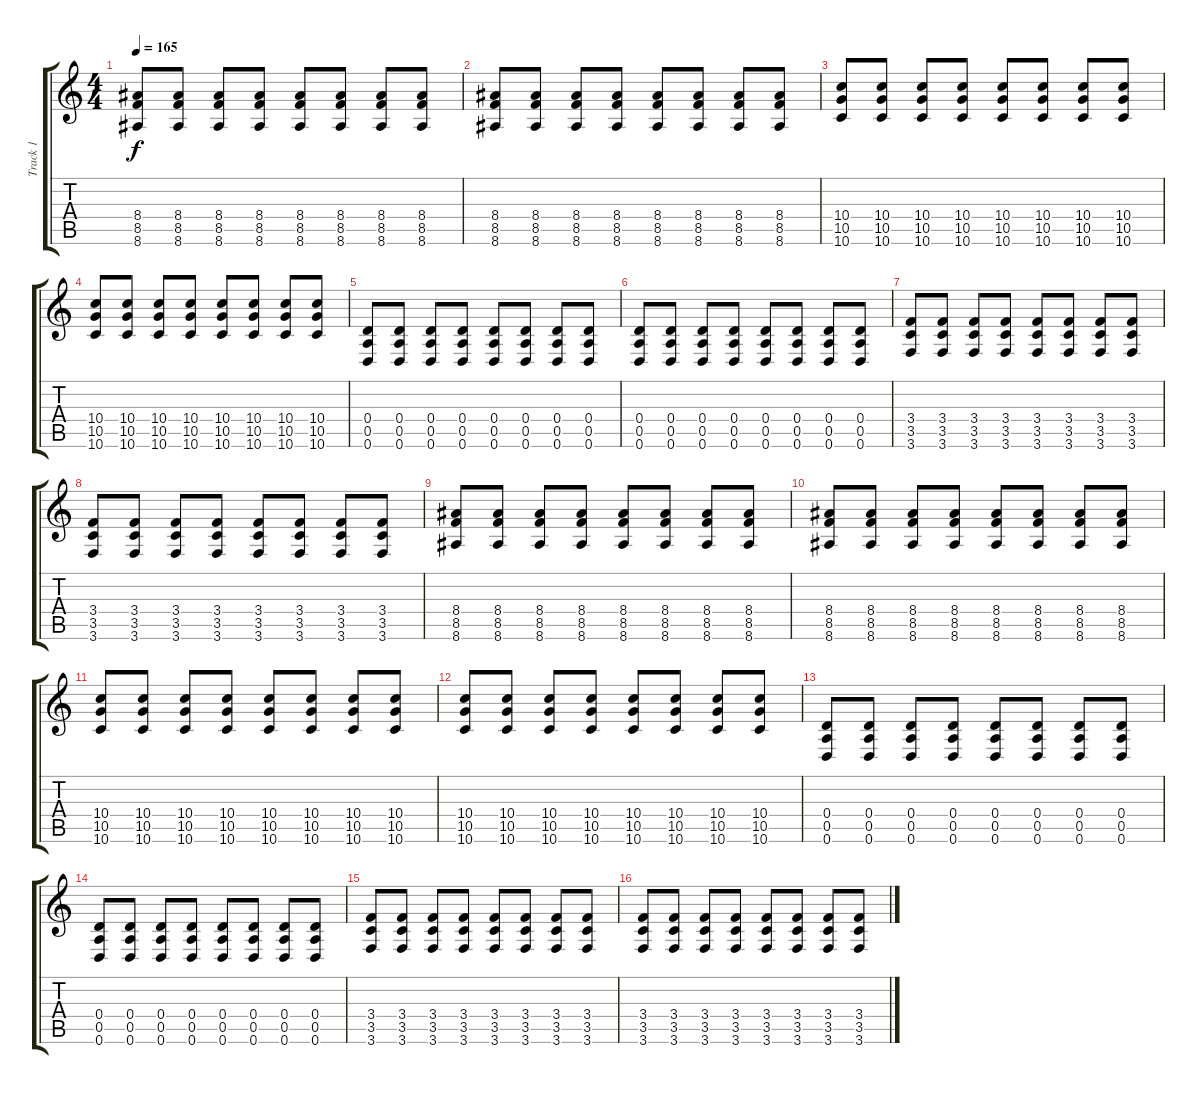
\track ("Track 1" "Track 1") {instrument distortionguitar}
\staff {score tabs}
\tuning (E4 B3 G3 D3 A2 D2) {hide}
\ts (4 4)
\tempo 165
\clef g2
\ks c
(8.4 8.5 8.6).8{dy f} (8.4 8.5 8.6).8 (8.4 8.5 8.6).8 (8.4 8.5 8.6).8 (8.4 8.5 8.6).8 (8.4 8.5 8.6).8 (8.4 8.5 8.6).8 (8.4 8.5 8.6).8 |
(8.4 8.5 8.6).8 (8.4 8.5 8.6).8 (8.4 8.5 8.6).8 (8.4 8.5 8.6).8 (8.4 8.5 8.6).8 (8.4 8.5 8.6).8 (8.4 8.5 8.6).8 (8.4 8.5 8.6).8 |
(10.4 10.5 10.6).8 (10.4 10.5 10.6).8 (10.4 10.5 10.6).8 (10.4 10.5 10.6).8 (10.4 10.5 10.6).8 (10.4 10.5 10.6).8 (10.4 10.5 10.6).8 (10.4 10.5 10.6).8 |
(10.4 10.5 10.6).8 (10.4 10.5 10.6).8 (10.4 10.5 10.6).8 (10.4 10.5 10.6).8 (10.4 10.5 10.6).8 (10.4 10.5 10.6).8 (10.4 10.5 10.6).8 (10.4 10.5 10.6).8 |
(0.4 0.5 0.6).8 (0.4 0.5 0.6).8 (0.4 0.5 0.6).8 (0.4 0.5 0.6).8 (0.4 0.5 0.6).8 (0.4 0.5 0.6).8 (0.4 0.5 0.6).8 (0.4 0.5 0.6).8 |
(0.4 0.5 0.6).8 (0.4 0.5 0.6).8 (0.4 0.5 0.6).8 (0.4 0.5 0.6).8 (0.4 0.5 0.6).8 (0.4 0.5 0.6).8 (0.4 0.5 0.6).8 (0.4 0.5 0.6).8 |
(3.4 3.5 3.6).8 (3.4 3.5 3.6).8 (3.4 3.5 3.6).8 (3.4 3.5 3.6).8 (3.4 3.5 3.6).8 (3.4 3.5 3.6).8 (3.4 3.5 3.6).8 (3.4 3.5 3.6).8 |
(3.4 3.5 3.6).8 (3.4 3.5 3.6).8 (3.4 3.5 3.6).8 (3.4 3.5 3.6).8 (3.4 3.5 3.6).8 (3.4 3.5 3.6).8 (3.4 3.5 3.6).8 (3.4 3.5 3.6).8 |
(8.4 8.5 8.6).8 (8.4 8.5 8.6).8 (8.4 8.5 8.6).8 (8.4 8.5 8.6).8 (8.4 8.5 8.6).8 (8.4 8.5 8.6).8 (8.4 8.5 8.6).8 (8.4 8.5 8.6).8 |
(8.4 8.5 8.6).8 (8.4 8.5 8.6).8 (8.4 8.5 8.6).8 (8.4 8.5 8.6).8 (8.4 8.5 8.6).8 (8.4 8.5 8.6).8 (8.4 8.5 8.6).8 (8.4 8.5 8.6).8 |
(10.4 10.5 10.6).8 (10.4 10.5 10.6).8 (10.4 10.5 10.6).8 (10.4 10.5 10.6).8 (10.4 10.5 10.6).8 (10.4 10.5 10.6).8 (10.4 10.5 10.6).8 (10.4 10.5 10.6).8 |
(10.4 10.5 10.6).8 (10.4 10.5 10.6).8 (10.4 10.5 10.6).8 (10.4 10.5 10.6).8 (10.4 10.5 10.6).8 (10.4 10.5 10.6).8 (10.4 10.5 10.6).8 (10.4 10.5 10.6).8 |
(0.4 0.5 0.6).8 (0.4 0.5 0.6).8 (0.4 0.5 0.6).8 (0.4 0.5 0.6).8 (0.4 0.5 0.6).8 (0.4 0.5 0.6).8 (0.4 0.5 0.6).8 (0.4 0.5 0.6).8 |
(0.4 0.5 0.6).8 (0.4 0.5 0.6).8 (0.4 0.5 0.6).8 (0.4 0.5 0.6).8 (0.4 0.5 0.6).8 (0.4 0.5 0.6).8 (0.4 0.5 0.6).8 (0.4 0.5 0.6).8 |
(3.4 3.5 3.6).8 (3.4 3.5 3.6).8 (3.4 3.5 3.6).8 (3.4 3.5 3.6).8 (3.4 3.5 3.6).8 (3.4 3.5 3.6).8 (3.4 3.5 3.6).8 (3.4 3.5 3.6).8 |
(3.4 3.5 3.6).8 (3.4 3.5 3.6).8 (3.4 3.5 3.6).8 (3.4 3.5 3.6).8 (3.4 3.5 3.6).8 (3.4 3.5 3.6).8 (3.4 3.5 3.6).8 (3.4 3.5 3.6).8
